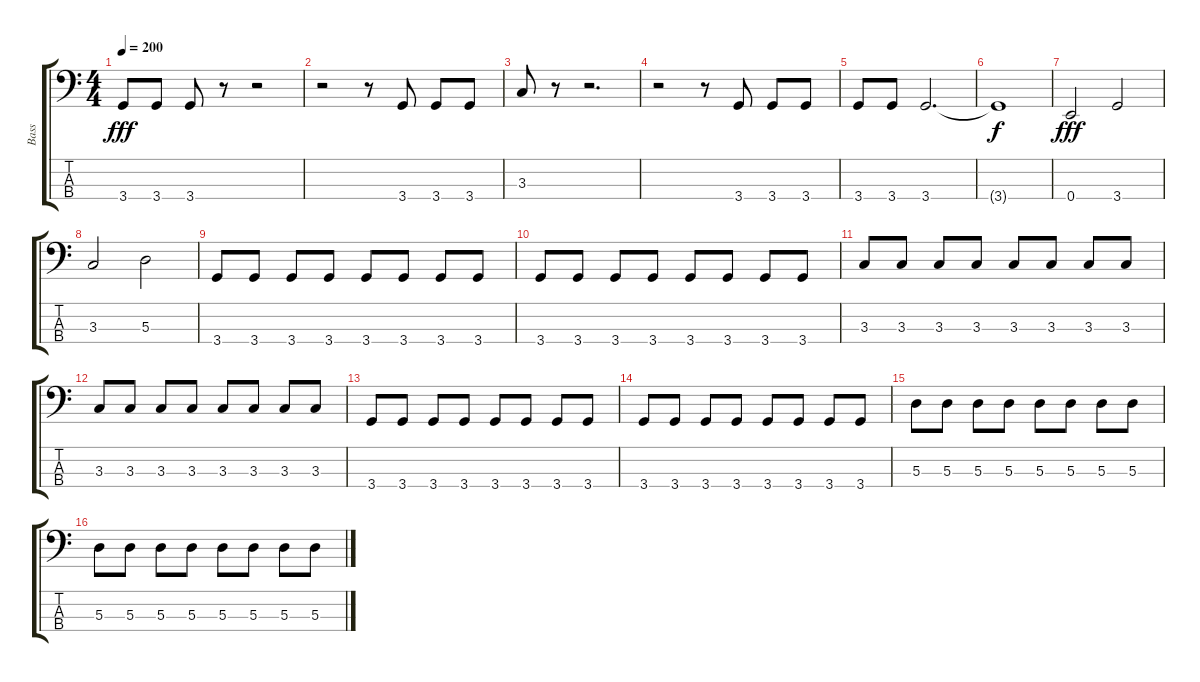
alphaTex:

\track ("Bass" "Bass") {instrument electricbassfinger}
\staff {score tabs}
\tuning (G2 D2 A1 E1) {hide}
\ts (4 4)
\tempo 200
\clef f4
\ks c
3.4.8{dy fff} 3.4.8 3.4.8 r.8 r.2 |
r.2 r.8 3.4.8 3.4.8 3.4.8 |
3.3.8 r.8 r.2{d} |
r.2 r.8 3.4.8 3.4.8 3.4.8 |
3.4.8 3.4.8 3.4.2{d} |
3.4{t}.1{dy f} |
0.4.2{dy fff} 3.4.2 |
3.3.2 5.3.2 |
3.4.8 3.4.8 3.4.8 3.4.8 3.4.8 3.4.8 3.4.8 3.4.8 |
3.4.8 3.4.8 3.4.8 3.4.8 3.4.8 3.4.8 3.4.8 3.4.8 |
3.3.8 3.3.8 3.3.8 3.3.8 3.3.8 3.3.8 3.3.8 3.3.8 |
3.3.8 3.3.8 3.3.8 3.3.8 3.3.8 3.3.8 3.3.8 3.3.8 |
3.4.8 3.4.8 3.4.8 3.4.8 3.4.8 3.4.8 3.4.8 3.4.8 |
3.4.8 3.4.8 3.4.8 3.4.8 3.4.8 3.4.8 3.4.8 3.4.8 |
5.3.8 5.3.8 5.3.8 5.3.8 5.3.8 5.3.8 5.3.8 5.3.8 |
5.3.8 5.3.8 5.3.8 5.3.8 5.3.8 5.3.8 5.3.8 5.3.8
